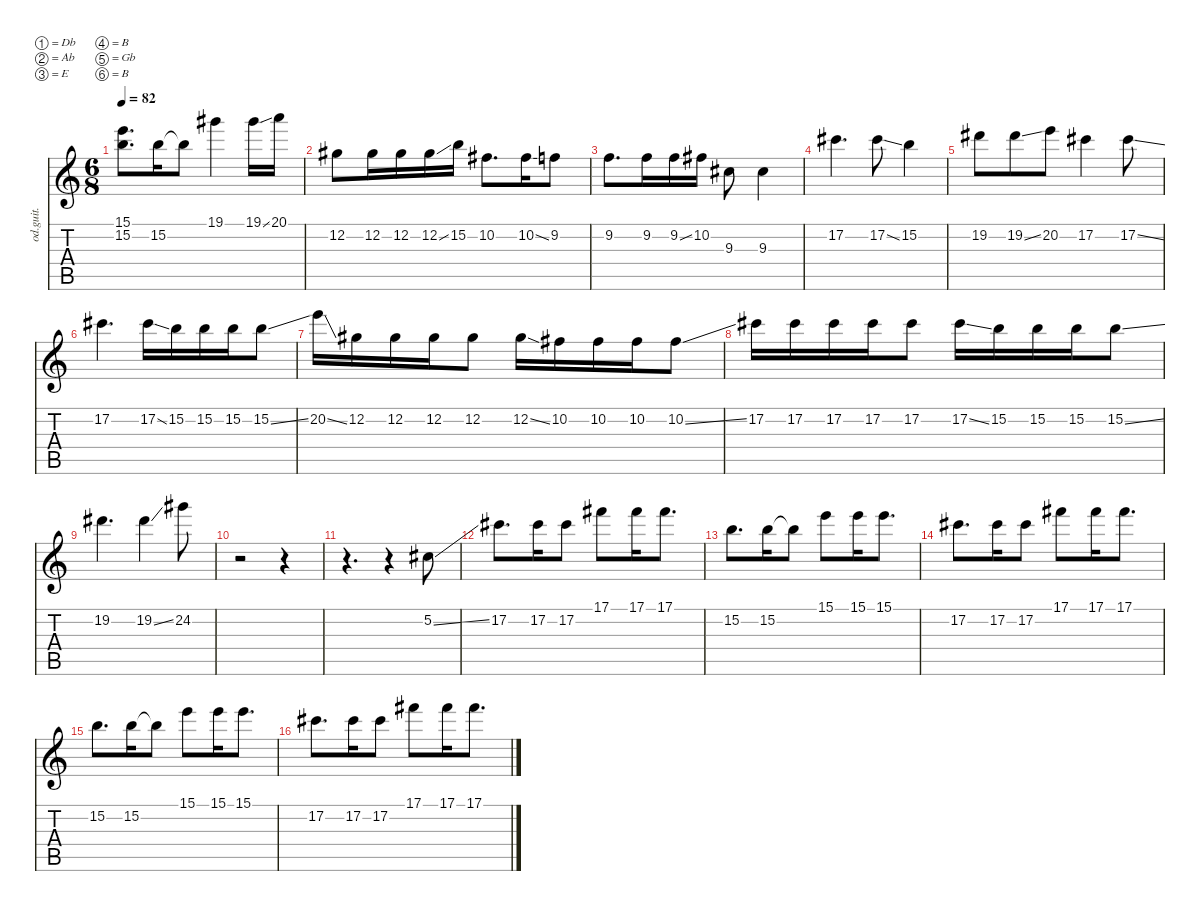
\defaultSystemsLayout 4
\hideDynamics
\bracketExtendMode nobrackets
\otherSystemsTrackNameOrientation horizontal
\track ("Guitar 3" "od.guit.") {instrument overdrivenguitar}
\staff {score tabs}
\tuning (Db4 Ab3 E3 B2 Gb2 B1)
\ts (6 8)
\tempo 82
\clef g2
\ks c
(15.1 15.2).8{d dy f} 15.2.16 15.2{t}.8 19.1{acc #}.4 19.1{ss acc #}.16 20.1.16 |
12.2{acc #}.8 12.2{acc #}.16 12.2{acc #}.16 12.2{ss acc #}.16 15.2.16 10.2{acc #}.8{d} 10.2{ss acc #}.16 9.2.8 |
9.2.8{d} 9.2.16 9.2{ss}.16 10.2{acc #}.16 9.3{acc #}.8 9.3{acc #}.4 |
17.2{acc #}.4{d} 17.2{ss acc #}.8 15.2.4 |
19.2{acc #}.8 19.2{ss acc #}.8 20.2.8 17.2{acc #}.4 17.2{ss acc #}.8 |
17.2{acc #}.4{d} 17.2{ss acc #}.16 15.2.16 15.2.16 15.2.16 15.2{ss}.8 |
20.2{ss}.16 12.2{acc #}.16 12.2{acc #}.16 12.2{acc #}.16 12.2{acc #}.8 12.2{ss acc #}.16 10.2{acc #}.16 10.2{acc #}.16 10.2{acc #}.16 10.2{ss acc #}.8 |
17.2{acc #}.16 17.2{acc #}.16 17.2{acc #}.16 17.2{acc #}.16 17.2{acc #}.8 17.2{ss acc #}.16 15.2.16 15.2.16 15.2.16 15.2{ss}.8 |
19.2{acc #}.4{d} 19.2{ss acc #}.4 24.2{acc #}.8 |
r.2 r.4 |
r.4{d} r.4 5.2{ss acc #}.8 |
17.2{acc #}.8{d} 17.2{acc #}.16 17.2{acc #}.8 17.1{acc #}.8 17.1{acc #}.16 17.1{acc #}.8{d} |
15.2.8{d} 15.2.16 15.2{t}.8 15.1.8 15.1.16 15.1.8{d} |
17.2{acc #}.8{d} 17.2{acc #}.16 17.2{acc #}.8 17.1{acc #}.8 17.1{acc #}.16 17.1{acc #}.8{d} |
15.2.8{d} 15.2.16 15.2{t}.8 15.1.8 15.1.16 15.1.8{d} |
17.2{acc #}.8{d} 17.2{acc #}.16 17.2{acc #}.8 17.1{acc #}.8 17.1{acc #}.16 17.1{acc #}.8{d}
